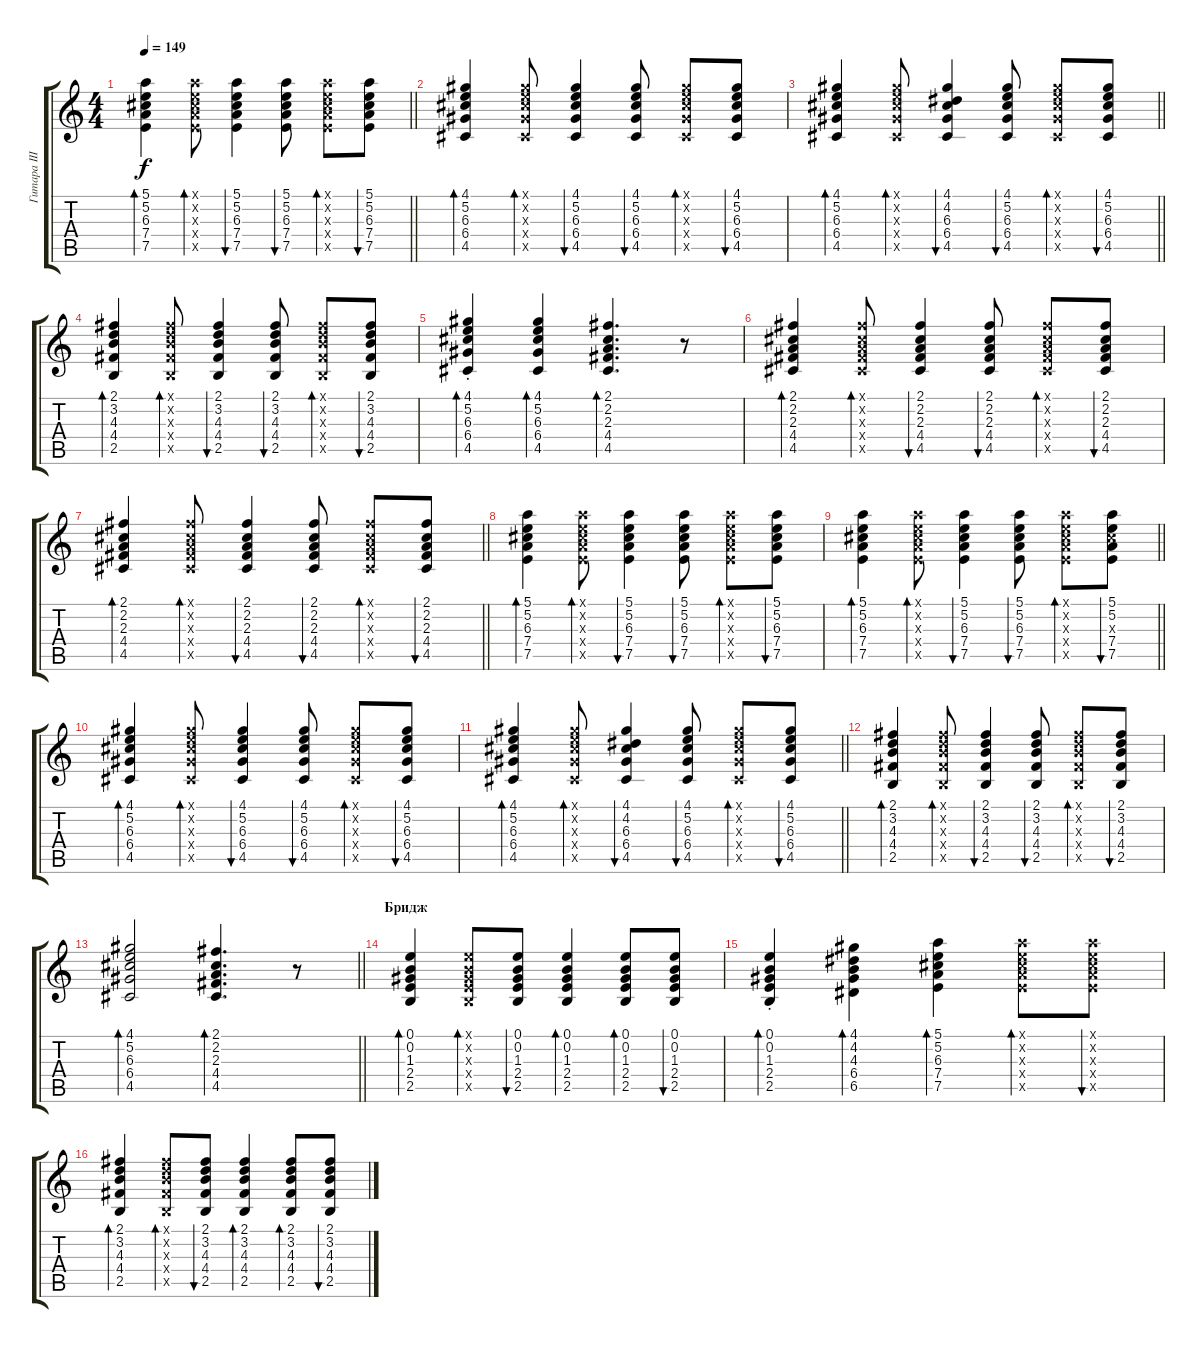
\track ("Гитара III" "Гитара III") {instrument electricguitarclean}
\staff {score tabs}
\tuning (E4 B3 G3 D3 A2 E2) {hide}
\ts (4 4)
\tempo 149
\clef g2
\barLineRight lightlight
\ks c
(5.1 5.2 6.3 7.4 7.5).4{bd 60 dy f} (5.1{x} 5.2{x} 6.3{x} 7.4{x} 7.5{x}).8{bd 60} (5.1 5.2 6.3 7.4 7.5).4{bu 60} (5.1 5.2 6.3 7.4 7.5).8{bu 60} (5.1{x} 5.2{x} 6.3{x} 7.4{x} 7.5{x}).8{bd 60} (5.1 5.2 6.3 7.4 7.5).8{bu 60} |
(4.1 5.2 6.3 6.4 4.5).4{bd 60} (4.1{x} 5.2{x} 6.3{x} 6.4{x} 4.5{x}).8{bd 60} (4.1 5.2 6.3 6.4 4.5).4{bu 60} (4.1 5.2 6.3 6.4 4.5).8{bu 60} (4.1{x} 5.2{x} 6.3{x} 6.4{x} 4.5{x}).8{bd 60} (4.1 5.2 6.3 6.4 4.5).8{bu 60} |
\barLineRight lightlight
(4.1 5.2 6.3 6.4 4.5).4{bd 60} (4.1{x} 5.2{x} 6.3{x} 6.4{x} 4.5{x}).8{bd 60} (4.1 4.2 6.3 6.4 4.5).4{bu 60} (4.1 5.2 6.3 6.4 4.5).8{bu 60} (4.1{x} 5.2{x} 6.3{x} 6.4{x} 4.5{x}).8{bd 60} (4.1 5.2 6.3 6.4 4.5).8{bu 60} |
(2.1 3.2 4.3 4.4 2.5).4{bd 60} (2.1{x} 3.2{x} 4.3{x} 4.4{x} 2.5{x}).8{bd 60} (2.1 3.2 4.3 4.4 2.5).4{bu 60} (2.1 3.2 4.3 4.4 2.5).8{bu 60} (2.1{x} 3.2{x} 4.3{x} 4.4{x} 2.5{x}).8{bd 60} (2.1 3.2 4.3 4.4 2.5).8{bu 60} |
(4.1{st} 5.2{st} 6.3{st} 6.4{st} 4.5{st}).4{bd 60} (4.1 5.2 6.3 6.4 4.5).4{bd 60} (2.1 2.2 2.3 4.4 4.5).4{d bd 60} r.8 |
(2.1 2.2 2.3 4.4 4.5).4{bd 60} (2.1{x} 2.2{x} 2.3{x} 4.4{x} 4.5{x}).8{bd 60} (2.1 2.2 2.3 4.4 4.5).4{bu 60} (2.1 2.2 2.3 4.4 4.5).8{bu 60} (2.1{x} 2.2{x} 2.3{x} 4.4{x} 4.5{x}).8{bd 60} (2.1 2.2 2.3 4.4 4.5).8{bu 60} |
\barLineRight lightlight
(2.1 2.2 2.3 4.4 4.5).4{bd 60} (2.1{x} 2.2{x} 2.3{x} 4.4{x} 4.5{x}).8{bd 60} (2.1 2.2 2.3 4.4 4.5).4{bu 60} (2.1 2.2 2.3 4.4 4.5).8{bu 60} (2.1{x} 2.2{x} 2.3{x} 4.4{x} 4.5{x}).8{bd 60} (2.1 2.2 2.3 4.4 4.5).8{bu 60} |
(5.1 5.2 6.3 7.4 7.5).4{bd 60} (5.1{x} 5.2{x} 6.3{x} 7.4{x} 7.5{x}).8{bd 60} (5.1 5.2 6.3 7.4 7.5).4{bu 60} (5.1 5.2 6.3 7.4 7.5).8{bu 60} (5.1{x} 5.2{x} 6.3{x} 7.4{x} 7.5{x}).8{bd 60} (5.1 5.2 6.3 7.4 7.5).8{bu 60} |
\barLineRight lightlight
(5.1 5.2 6.3 7.4 7.5).4{bd 60} (5.1{x} 5.2{x} 6.3{x} 7.4{x} 7.5{x}).8{bd 60} (5.1 5.2 6.3 7.4 7.5).4{bu 60} (5.1 5.2 6.3 7.4 7.5).8{bu 60} (5.1{x} 5.2{x} 6.3{x} 7.4{x} 7.5{x}).8{bd 60} (5.1 5.2 6.3{x} 7.4 7.5).8{bu 60} |
(4.1 5.2 6.3 6.4 4.5).4{bd 60} (4.1{x} 5.2{x} 6.3{x} 6.4{x} 4.5{x}).8{bd 60} (4.1 5.2 6.3 6.4 4.5).4{bu 60} (4.1 5.2 6.3 6.4 4.5).8{bu 60} (4.1{x} 5.2{x} 6.3{x} 6.4{x} 4.5{x}).8{bd 60} (4.1 5.2 6.3 6.4 4.5).8{bu 60} |
\barLineRight lightlight
(4.1 5.2 6.3 6.4 4.5).4{bd 60} (4.1{x} 5.2{x} 6.3{x} 6.4{x} 4.5{x}).8{bd 60} (4.1 4.2 6.3 6.4 4.5).4{bu 60} (4.1 5.2 6.3 6.4 4.5).8{bu 60} (4.1{x} 5.2{x} 6.3{x} 6.4{x} 4.5{x}).8{bd 60} (4.1 5.2 6.3 6.4 4.5).8{bu 60} |
(2.1 3.2 4.3 4.4 2.5).4{bd 60} (2.1{x} 3.2{x} 4.3{x} 4.4{x} 2.5{x}).8{bd 60} (2.1 3.2 4.3 4.4 2.5).4{bu 60} (2.1 3.2 4.3 4.4 2.5).8{bu 60} (2.1{x} 3.2{x} 4.3{x} 4.4{x} 2.5{x}).8{bd 60} (2.1 3.2 4.3 4.4 2.5).8{bu 60} |
\barLineRight lightlight
(4.1 5.2 6.3 6.4 4.5).2{bd 240} (2.1 2.2 2.3 4.4 4.5).4{d bd 240} r.8 |
\section ("" "Бридж")
(0.1 0.2 1.3 2.4 2.5).4{bd 60} (0.1{x} 0.2{x} 1.3{x} 2.4{x} 2.5{x}).8{bd 60} (0.1 0.2 1.3 2.4 2.5).8{bu 60} (0.1 0.2 1.3 2.4 2.5).4{bd 60} (0.1 0.2 1.3 2.4 2.5).8{bd 60} (0.1 0.2 1.3 2.4 2.5).8{bu 60} |
(0.1{st} 0.2{st} 1.3{st} 2.4{st} 2.5{st}).4{bd 60} (4.1 4.2 4.3 6.4 6.5).4{bd 60} (5.1 5.2 6.3 7.4 7.5).4{bd 60} (5.1{x} 5.2{x} 6.3{x} 7.4{x} 7.5{x}).8{bd 60} (5.1{x} 5.2{x} 6.3{x} 7.4{x} 7.5{x}).8{bu 60} |
(2.1 3.2 4.3 4.4 2.5).4{bd 60} (2.1{x} 3.2{x} 4.3{x} 4.4{x} 2.5{x}).8{bd 60} (2.1 3.2 4.3 4.4 2.5).8{bu 60} (2.1 3.2 4.3 4.4 2.5).4{bd 120} (2.1 3.2 4.3 4.4 2.5).8{bd 120} (2.1 3.2 4.3 4.4 2.5).8{bu 60}
